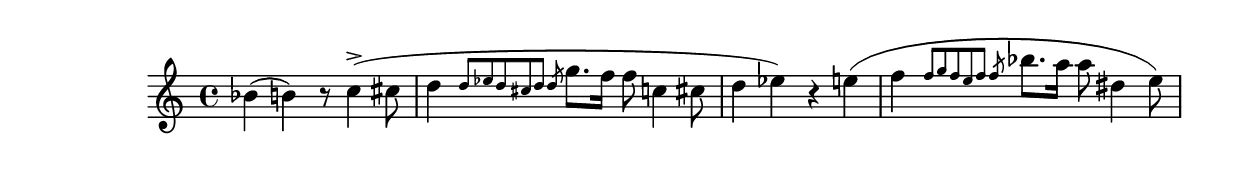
\version "2.22.2"
\language "english"

\relative c'' {
  bf4( b) r8 c4->( cs8 |
  d4 \slashedGrace { d8[ ef d cs d] d } g8. f16 f8 c4 cs8 |
  d4 ef) r e( |
  f4 \slashedGrace { f8[ g f e f] f } bf8. a16 a8 ds,4 e8) |
}
